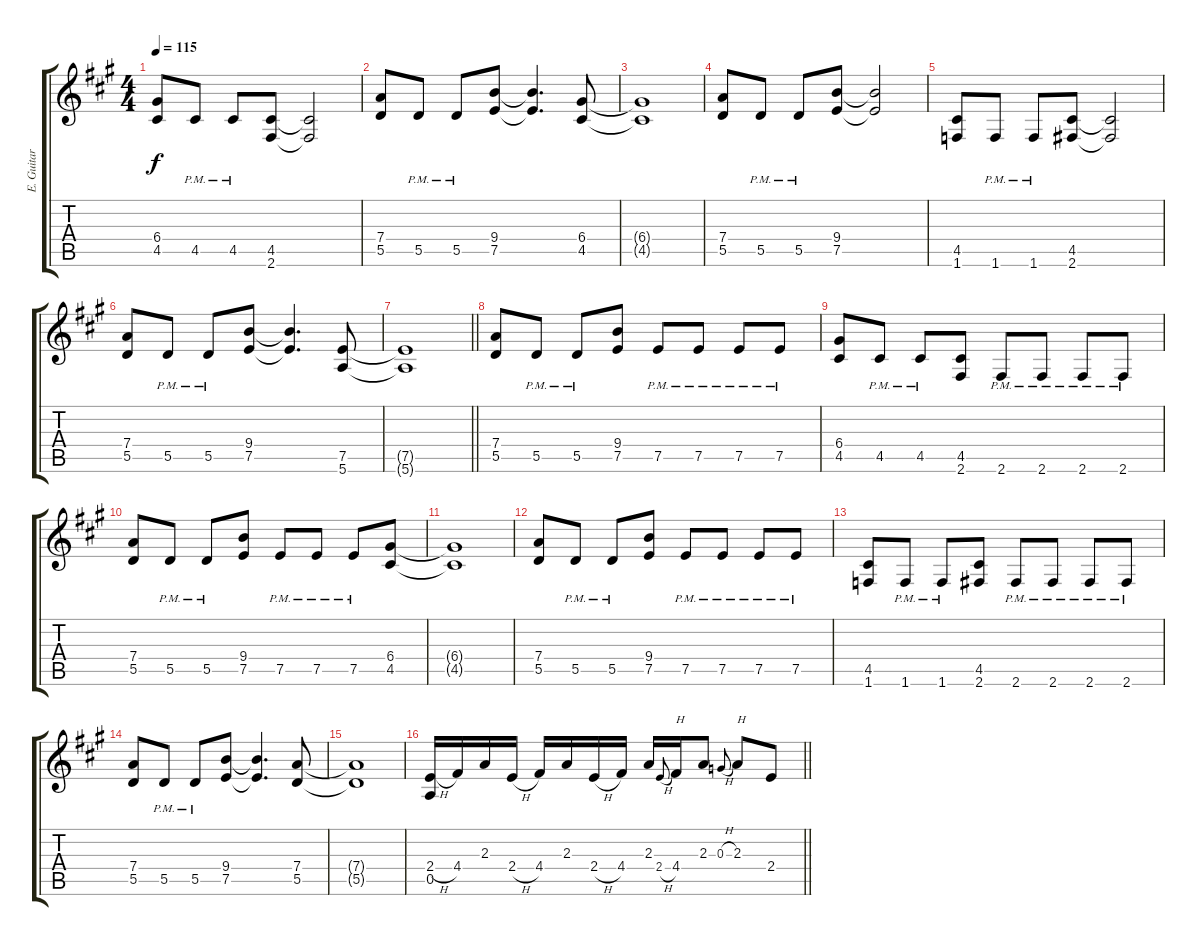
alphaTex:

\track ("E. Guitar II" "E. Guitar ") {instrument overdrivenguitar}
\staff {score tabs}
\tuning (E4 B3 G3 D3 A2 E2) {hide}
\ts (4 4)
\tempo 115
\clef g2
\ks a
(6.4 4.5).8{dy f} 4.5{pm}.8 4.5{pm}.8 (4.5 2.6).8 (4.5{t} 2.6{t}).2 |
(7.4 5.5).8 5.5{pm}.8 5.5{pm}.8 (9.4 7.5).8 (9.4{t} 7.5{t}).4{d} (6.4 4.5).8 |
(6.4{t} 4.5{t}).1 |
(7.4 5.5).8 5.5{pm}.8 5.5{pm}.8 (9.4 7.5).8 (9.4{t} 7.5{t}).2 |
(4.5 1.6).8 1.6{pm}.8 1.6{pm}.8 (4.5 2.6).8 (4.5{t} 2.6{t}).2 |
(7.4 5.5).8 5.5{pm}.8 5.5{pm}.8 (9.4 7.5).8 (9.4{t} 7.5{t}).4{d} (7.5 5.6).8 |
\barLineRight lightlight
(7.5{t} 5.6{t}).1 |
(7.4 5.5).8 5.5{pm}.8 5.5{pm}.8 (9.4 7.5).8 7.5{pm}.8 7.5{pm}.8 7.5{pm}.8 7.5{pm}.8 |
(6.4 4.5).8 4.5{pm}.8 4.5{pm}.8 (4.5 2.6).8 2.6{pm}.8 2.6{pm}.8 2.6{pm}.8 2.6{pm}.8 |
(7.4 5.5).8 5.5{pm}.8 5.5{pm}.8 (9.4 7.5).8 7.5{pm}.8 7.5{pm}.8 7.5{pm}.8 (6.4 4.5).8 |
(6.4{t} 4.5{t}).1 |
(7.4 5.5).8 5.5{pm}.8 5.5{pm}.8 (9.4 7.5).8 7.5{pm}.8 7.5{pm}.8 7.5{pm}.8 7.5{pm}.8 |
(4.5 1.6).8 1.6{pm}.8 1.6{pm}.8 (4.5 2.6).8 2.6{pm}.8 2.6{pm}.8 2.6{pm}.8 2.6{pm}.8 |
(7.4 5.5).8 5.5{pm}.8 5.5{pm}.8 (9.4 7.5).8 (9.4{t} 7.5{t}).4{d} (7.4 5.5).8 |
(7.4{t} 5.5{t}).1 |
\barLineRight lightlight
(2.4{h} 0.5).16 4.4.16 2.3.16 2.4{h}.16 4.4.16 2.3.16 2.4{h}.16 4.4.16 2.3.16 2.4{h}.8{gr onbeat} 4.4.16{txt "H"} 2.3.8 0.3{h}.8{gr onbeat} 2.3.8{txt "H"} 2.4.8
